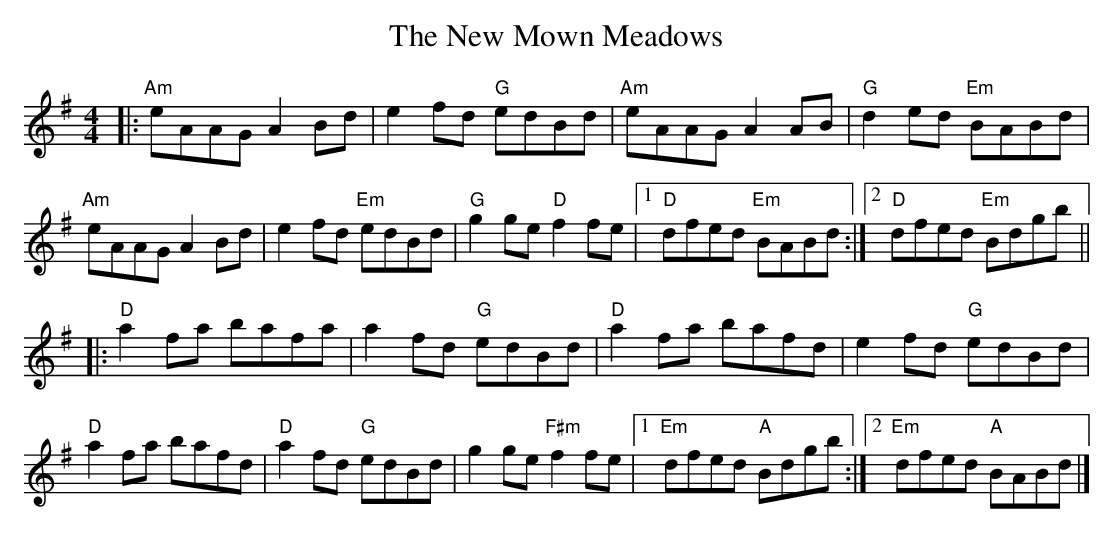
X:1
T:The New Mown Meadows
L:1/8
M:4/4
K:Ador
|: "Am" eAAG A2 Bd | e2 fd "G" edBd | "Am" eAAG A2 AB | "G" d2 ed "Em" BABd |$
   "Am" eAAG A2 Bd | e2 fd "Em" edBd | "G" g2 ge "D" f2 fe |1 "D" dfed "Em" BABd :|2 "D" dfed "Em" Bdgb ||$
|: "D" a2 fa bafa | a2 fd "G" edBd | "D" a2 fa bafd | e2 fd "G" edBd |$
   "D" a2 fa bafd | "D" a2 fd "G" edBd | g2 ge "F#m" f2 fe |1 "Em" dfed "A" Bdgb :|2 "Em" dfed "A" BABd |]
